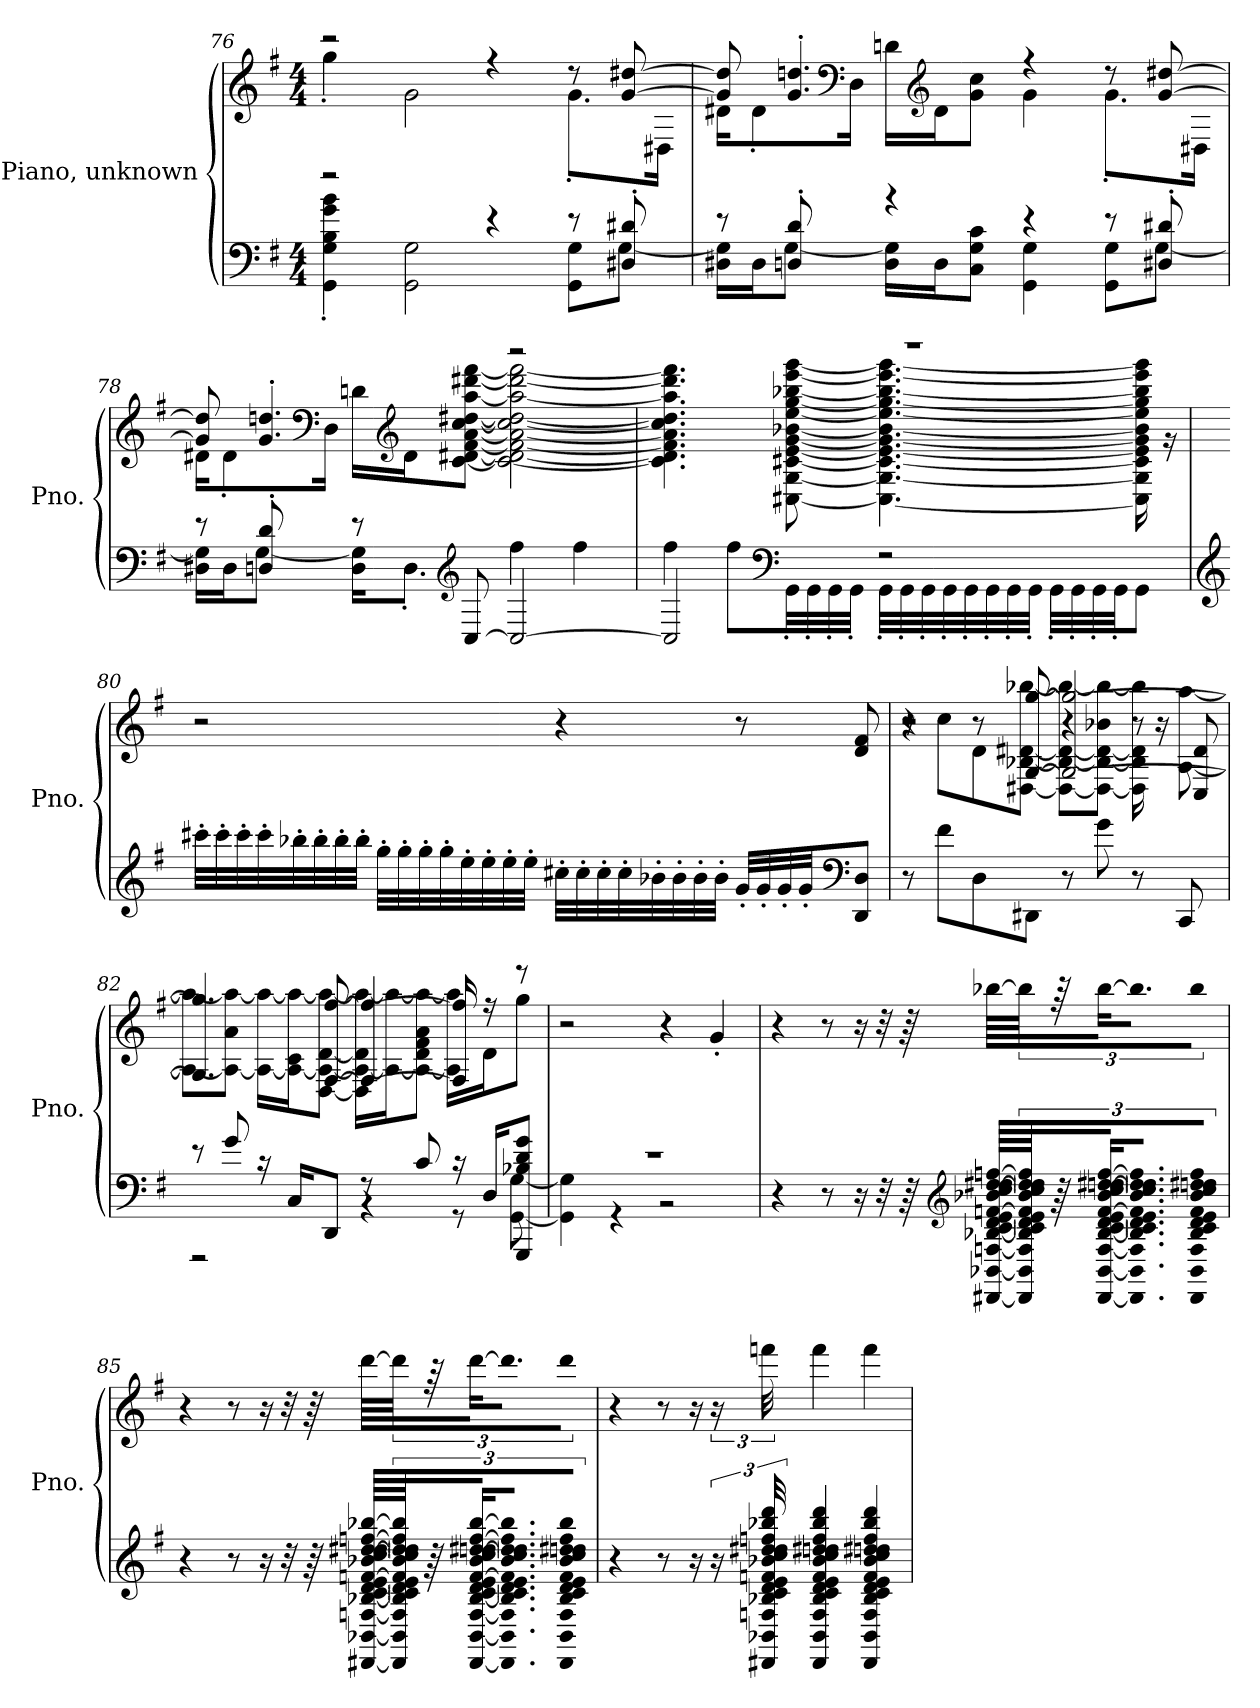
**kern	**kern
*part1	*part1
*staff2	*staff1
*I"Piano, unknown	*
*I'Pno.	*
*clefF4	*clefG2
*k[f#]	*k[f#]
*M4/4	*M4/4
=76	=76
*^	*^
2r	4GG\' 4G\' 4B\' 4g\' 4b\'	2r	4gg'\
.	2GG\ 2G\	.	2g\
4r	.	4r	.
8r	8GG\ 8G\L	8r	8.g'\L
8D#X/' 8d#X/'	[8G\J	[8g/ [8dd#X/	.
.	.	.	16D#X\Jk
=77	=77	=77	=77
8r	16D#X\ 16G\]LL	8g/] 8dd#/]	16d#X\KL
.	16D#\J	.	8d#'\
8Dn/' 8d/'	[8G\J	4.g/' 4.ddn/'	.
*	*	*clefF4	*
.	.	.	16D\Jk
4r	16D\ 16G\]LL	.	16dn\LL
*	*	*clefG2	*
.	16D\J	.	16d\J
.	8C\ 8G\ 8c\J	.	8g\ 8cc\J
4r	4GG\ 4G\	4r	4g\
8r	8GG\ 8G\L	8r	8.g'\L
8D#X/' 8d#X/'	[8G\J	[8g/ [8dd#X/	.
.	.	.	16D#X\Jk
!!LO:LB:g=z	!!
=78	=78	=78	=78
8r	16D#X\ 16G\]LL	8g/] 8dd#/]	16d#X\KL
.	16D#\J	.	8d#'\
8Dn/' 8d/'	[8G\J	4.g/' 4.ddn/'	.
*	*	*clefF4	*
.	.	.	16D\Jk
8r	16D\ 16G\]KL	.	16dn\LL
*	*	*clefG2	*
.	8.D'\J	.	16d\J
*clefG2	*	*	*
[8C/	.	.	[8c\ [8d#X\ [8f#\ [8a\ [8cc\ [8dd#X\ [8aa\ [8ddd#X\ [8fff#\J
2C/_	4ff#\	2r	2c\_ 2d#\_ 2f#\_ 2a\_ 2cc\_ 2dd#\_ 2aa\_ 2ddd#\_ 2fff#\_
.	4ff#\	.	.
=79	=79	=79	=79
2C/]	4ff#\	1r	4.c\] 4.d#\] 4.f#\] 4.a\] 4.cc\] 4.dd#\] 4.aa\] 4.ddd#\] 4.fff#\]
.	8ff#\L	.	.
*clefF4	*	*	*
.	32GG'\LL	.	[8C#X\ [8G\ [8c#X\ [8e\ [8g\ [8b-X\ [8ee\ [8gg\ [8bb-X\ [8eee\ [8ggg\
.	32GG'\	.	.
.	32GG'\	.	.
.	32GG'\JJJ	.	.
2r	32GG'\LLL	.	4.C#\_ 4.G\_ 4.c#\_ 4.e\_ 4.g\_ 4.b-\_ 4.ee\_ 4.gg\_ 4.bb-\_ 4.eee\_ 4.ggg\_
.	32GG'\	.	.
.	32GG'\	.	.
.	32GG'\	.	.
.	32GG'\	.	.
.	32GG'\	.	.
.	32GG'\	.	.
.	32GG'\JJJ	.	.
.	32GG'\LLL	.	.
.	32GG'\	.	.
.	32GG'\	.	.
.	32GG'\JJ	.	.
.	8GG\J	.	16C#\] 16G\] 16c#\] 16e\] 16g\] 16b-\] 16ee\] 16gg\] 16bb-\] 16eee\] 16ggg\]
.	.	.	16r
*v	*v	*	*
*	*v	*v
!!LO:LB:g=z
=80	=80
*clefG2	*
32ccc#X'\LLL	2r
32ccc#'\	.
32ccc#'\	.
32ccc#'\	.
32bb-X'\	.
32bb-'\	.
32bb-'\	.
32bb-'\JJJ	.
32gg'\LLL	.
32gg'\	.
32gg'\	.
32gg'\	.
32ee'\	.
32ee'\	.
32ee'\	.
32ee'\JJJ	.
32cc#X'\LLL	4r
32cc#'\	.
32cc#'\	.
32cc#'\	.
32b-X'\	.
32b-'\	.
32b-'\	.
32b-'\JJJ	.
32g'/LLL	8r
32g'/	.
32g'/	.
32g'/JJ	.
*clefF4	*
8DD/ 8D/J	8d/ 8f#/
!!LO:LB:g=z
=81	=81
*	*^
*	*	*^
8r	4r	8r	2r
8f#\L	.	8cc\L	.
8D\	8r	8d\	.
8DD#X\J	[8G/ [8gg/	[8D#X\ [8B-X\ [8d#X\ [8bb-X\J	.
8r	2G/_ 2gg/_	8D#\_ 8B-\_ 8d#\_ 8bb-\_L	4r
8g\	.	8D#\_ 8B-\_ 8d#\_ 8b-X\ 8bb-\_J	.
8r	.	16D#\] 16B-\] 16d#\] 16bb-\]	8r
.	.	16r	.
8CC/	.	[8A\ [8aa\	8C/ 8d#/
*	*	*v	*v
=82	=82	=82
*^	*	*
8r	2r	4.G/] 4.gg/]	8A\_ 8aa\_L
8g/	.	.	8A\_ 8a\ 8aa\_J
16r	.	.	16A\_ 16aa\_LL
16C/KL	.	.	16A\_ 16c\ 16aa\_J
8DD/J	.	[8F#/ [8ff#/	[8D\ 8A\_ [8d\ 8aa\_J
8r	4r	4F#/_ 4ff#/_	16D\] 16A\_ 16d\] 16aa\_LL
.	.	.	16A\_ 16aa\_J
8c/	.	.	8A\_ 8d\ 8f#\ 8a\ 8aa\_J
16r	8r	16F#/] 16ff#/]	16A\] 16aa\]LL
16D/KL	.	16r	16d\J
8GGG/ 8B-X/ 8d/ 8g/J	[8GG\ [8G\	8r	8gg\J
*	*	*v	*v
=83	=83	=83
1r	4GG\] 4G\]	2r
.	4r	.
.	2r	4r
.	.	4g'/
*v	*v	*
!!LO:LB:g=z
=84	=84
4r	4r
8r	8r
16r	16r
32r	32r
64r	64r
*clefG2	*
[64DD#X/ [64BB-X/ [64Fn/ [64B-X/ [64c/ [64d/ [64e/ [64fn/ [64b-X/ [64cc/ [64dd/ [64dd#X/ [64ffn/LLLL	[64bb-X\LLLL
96DD#/] 96BB-/] 96F/] 96B-/] 96c/] 96d/] 96e/] 96f/] 96b-/] 96cc/] 96dd/] 96dd#/] 96ff/]JJJJ	96bb-\JJJJ]
96r	96r
[24DD#/ [24BB-/ [24F/ [24B-/ [24c/ [24d/ [24e/ [24f/ [24b-/ [24cc/ [24ddn/ [24dd#X/ [24ff/KL	[24bb-\KL
8.DD#/] 8.BB-/] 8.F/] 8.B-/] 8.c/] 8.d/] 8.e/] 8.f/] 8.b-/] 8.cc/] 8.dd/] 8.dd#/] 8.ff/]J	8.bb-\J]
4DD#/ 4BB-/ 4F/ 4B-/ 4c/ 4d/ 4e/ 4f/ 4b-/ 4cc/ 4ddn/ 4dd#X/ 4ff/	4bb-\
=85	=85
4r	4r
8r	8r
16r	16r
32r	32r
64r	64r
[64DD#X/ [64BB-X/ [64Fn/ [64B-X/ [64c/ [64d/ [64e/ [64fn/ [64b-X/ [64cc/ [64dd/ [64dd#X/ [64ffn/ [64bb-X/LLLL	[64ddd\LLLL
96DD#/] 96BB-/] 96F/] 96B-/] 96c/] 96d/] 96e/] 96f/] 96b-/] 96cc/] 96dd/] 96dd#/] 96ff/] 96bb-/]JJJJ	96ddd\JJJJ]
96r	96r
[24DD#/ [24BB-/ [24F/ [24B-/ [24c/ [24d/ [24e/ [24f/ [24b-/ [24cc/ [24ddn/ [24dd#X/ [24ff/ [24bb-/KL	[24ddd\KL
8.DD#/] 8.BB-/] 8.F/] 8.B-/] 8.c/] 8.d/] 8.e/] 8.f/] 8.b-/] 8.cc/] 8.dd/] 8.dd#/] 8.ff/] 8.bb-/]J	8.ddd\J]
4DD#/ 4BB-/ 4F/ 4B-/ 4c/ 4d/ 4e/ 4f/ 4b-/ 4cc/ 4ddn/ 4dd#X/ 4ff/ 4bb-/	4ddd\
!!LO:LB:g=z
=86	=86
4r	4r
8r	8r
16r	16r
24r	24r
48DD#X/ 48BB-X/ 48Fn/ 48B-X/ 48c/ 48d/ 48e/ 48fn/ 48b-X/ 48cc/ 48dd/ 48dd#X/ 48ffn/ 48bb-X/ 48ddd/	48fffn\
4DD#/ 4BB-/ 4F/ 4B-/ 4c/ 4d/ 4e/ 4f/ 4b-/ 4cc/ 4ddn/ 4dd#X/ 4ff/ 4bb-/ 4ddd/	4fff\
4DD#/ 4BB-/ 4F/ 4B-/ 4c/ 4d/ 4e/ 4f/ 4b-/ 4cc/ 4ddn/ 4dd#X/ 4ff/ 4bb-/ 4ddd/	4fff\
=	=
*-	*-
